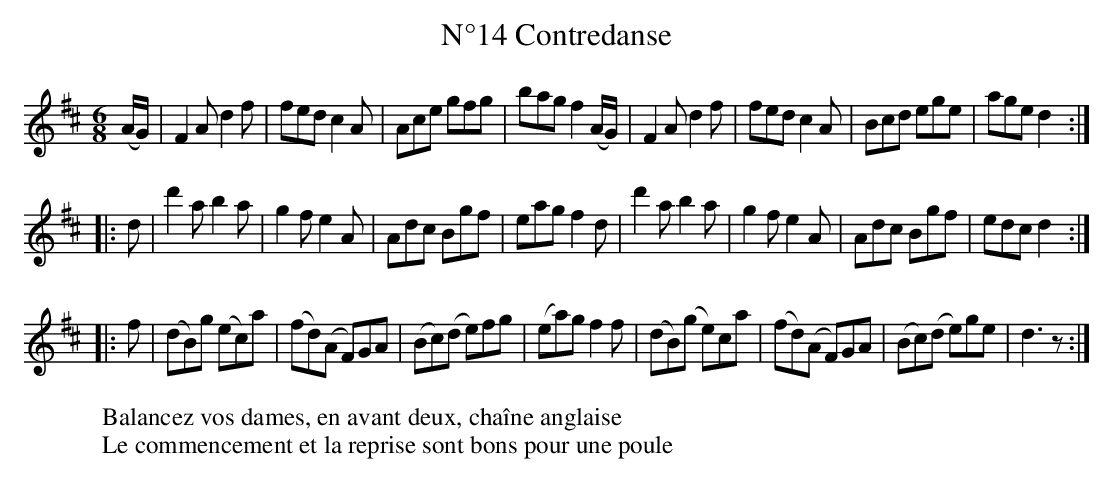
X:1
T:N°14 Contredanse
M:6/8
K:Dmaj
L:1/8
(A/2G/2)|F2A d2f|fed c2A|Ace gfg|bag f2(A/2G/2)|F2A d2f|fed c2A|Bcd ege|age d2:|
|:d|d'2a b2a|g2f e2A|Adc Bgf|eag f2d|d'2a b2a|g2f e2A|Adc Bgf|edc d2:|
|:f|(dB)g (ec)a|(fd)(A F)GA|(Bc)(d e)fg|(ea)g f2 f|(dB)(g e)ca|(fd)(A F)GA|(Bc)(d e)ge|d3 z:|]
W:Balancez vos dames, en avant deux, chaîne anglaise
W:Le commencement et la reprise sont bons pour une poule
